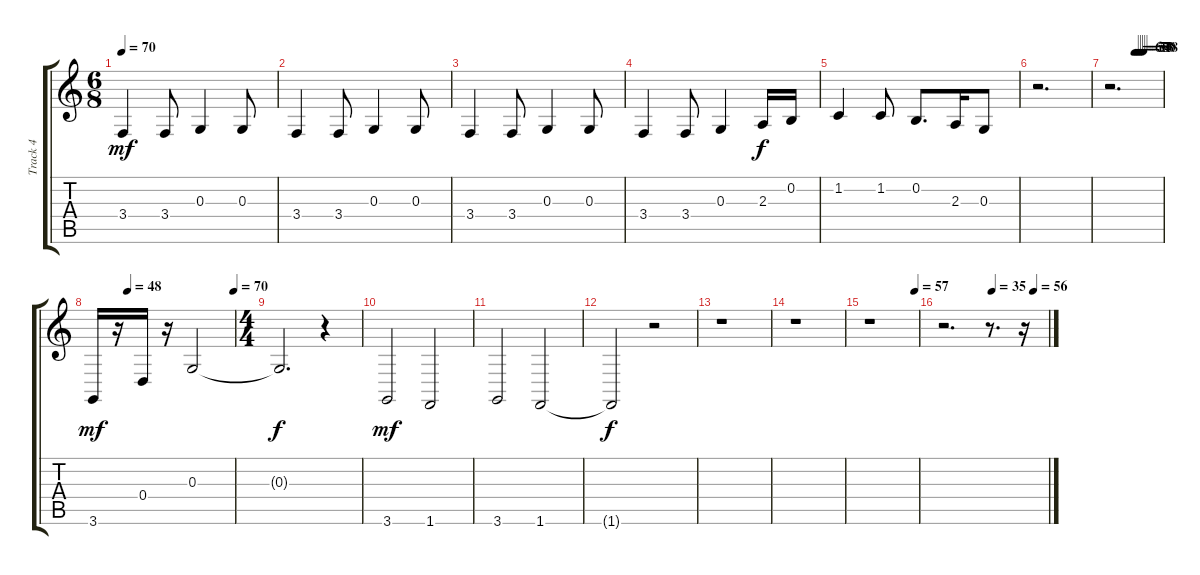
\track ("Track 4" "Track 4") {instrument bassoon}
\staff {score tabs}
\tuning (E4 B3 G3 D3 A2 E2) {hide}
\ts (6 8)
\tempo 70
\clef g2
\ks c
3.4.4{dy mf} 3.4.8 0.3.4 0.3.8 |
3.4.4 3.4.8 0.3.4 0.3.8 |
3.4.4 3.4.8 0.3.4 0.3.8 |
3.4.4 3.4.8 0.3.4 2.3.16{dy f} 0.2.16 |
1.2.4 1.2.8 0.2.8{d} 2.3.16 0.3.8 |
r.2{d} |
\tempo (60 0.4861111111111111)
\tempo (57 0.5277777777777778)
\tempo (53 0.5694444444444444)
\tempo (50 0.6111111111111112)
\tempo (48 0.6527777777777778)
r.2{d} |
\tempo (48 0.25)
\tempo (70 1)
3.6.16{dy mf} r.16 0.4.16 r.16 0.3.2 |
\ts (4 4)
0.3{t}.2{d dy f} r.4 |
3.6.2{dy mf} 1.6.2 |
3.6.2 1.6.2 |
1.6{t}.2{dy f} r.2 |
r.1 |
r.1 |
\tempo (57 0.9375)
r.1 |
\tempo (35 0.46875)
\tempo (56 0.8645833333333334)
r.2{d} r.8{d} r.16
